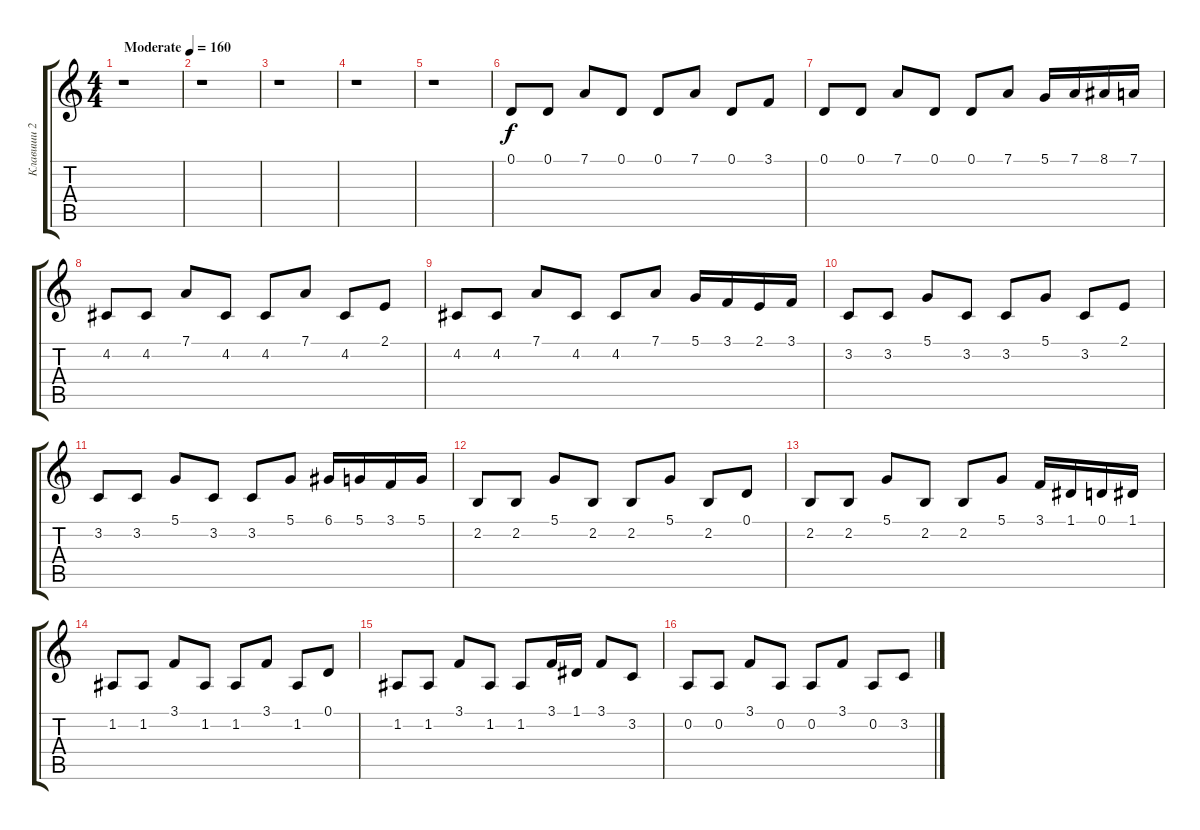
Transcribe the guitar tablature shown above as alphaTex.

\track ("Клавиши 2" "Клавиши 2") {instrument pad1newage}
\staff {score tabs}
\tuning (D4 A3 F3 C3 G2 D2) {hide}
\ts (4 4)
\tempo (160 "Moderate")
\clef g2
\ks c
r.1{dy f instrument pad1newage} |
r.1 |
r.1 |
r.1 |
r.1 |
0.1.8 0.1.8 7.1.8 0.1.8 0.1.8 7.1.8 0.1.8 3.1.8 |
0.1.8 0.1.8 7.1.8 0.1.8 0.1.8 7.1.8 5.1.16 7.1.16 8.1.16 7.1.16 |
4.2.8 4.2.8 7.1.8 4.2.8 4.2.8 7.1.8 4.2.8 2.1.8 |
4.2.8 4.2.8 7.1.8 4.2.8 4.2.8 7.1.8 5.1.16 3.1.16 2.1.16 3.1.16 |
3.2.8 3.2.8 5.1.8 3.2.8 3.2.8 5.1.8 3.2.8 2.1.8 |
3.2.8 3.2.8 5.1.8 3.2.8 3.2.8 5.1.8 6.1.16 5.1.16 3.1.16 5.1.16 |
2.2.8 2.2.8 5.1.8 2.2.8 2.2.8 5.1.8 2.2.8 0.1.8 |
2.2.8 2.2.8 5.1.8 2.2.8 2.2.8 5.1.8 3.1.16 1.1.16 0.1.16 1.1.16 |
1.2.8 1.2.8 3.1.8 1.2.8 1.2.8 3.1.8 1.2.8 0.1.8 |
1.2.8 1.2.8 3.1.8 1.2.8 1.2.8 3.1.16 1.1.16 3.1.8 3.2.8 |
0.2.8 0.2.8 3.1.8 0.2.8 0.2.8 3.1.8 0.2.8 3.2.8
